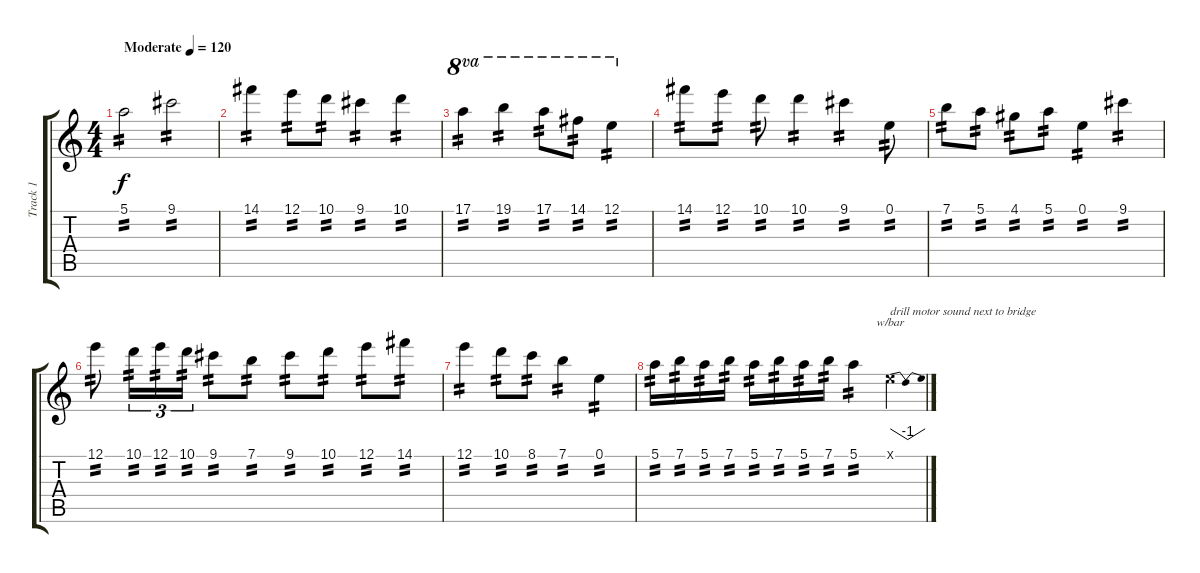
\track ("Track 1" "Track 1") {instrument acousticguitarsteel}
\staff {score tabs}
\tuning (E4 B3 G3 D3 A2 E2) {hide}
\ts (4 4)
\tempo (120 "Moderate")
\clef g2
\ks c
5.1.2{tp 2 dy f instrument acousticguitarsteel} 9.1.2{tp 2} |
14.1.4{tp 2} 12.1.8{tp 2} 10.1.8{tp 2} 9.1.4{tp 2} 10.1.4{tp 2} |
17.1.4{ot 8va tp 2} 19.1.4{ot 8va tp 2} 17.1.8{ot 8va tp 2} 14.1.8{ot 8va tp 2} 12.1.4{ot 8va tp 2} |
14.1.8{tp 2} 12.1.8{tp 2} 10.1.8{tp 2} 10.1.4{tp 2} 9.1.4{tp 2} 0.1.8{tp 2} |
7.1.8{tp 2} 5.1.8{tp 2} 4.1.8{tp 2} 5.1.8{tp 2} 0.1.4{tp 2} 9.1.4{tp 2} |
12.1.8{tp 2} 10.1.16{tu (3 2) tp 2} 12.1.16{tu (3 2) tp 2} 10.1.16{tu (3 2) tp 2} 9.1.8{tp 2} 7.1.8{tp 2} 9.1.8{tp 2} 10.1.8{tp 2} 12.1.8{tp 2} 14.1.8{tp 2} |
12.1.4{tp 2} 10.1.8{tp 2} 8.1.8{tp 2} 7.1.4{tp 2} 0.1.4{tp 2} |
5.1.16{tp 2} 7.1.16{tp 2} 5.1.16{tp 2} 7.1.16{tp 2} 5.1.16{tp 2} 7.1.16{tp 2} 5.1.16{tp 2} 7.1.16{tp 2} 5.1.4{tp 2} 0.1{x}.4{tbe (dip default 0 0 30 -4 60 0) txt "drill motor sound next to bridge"}
